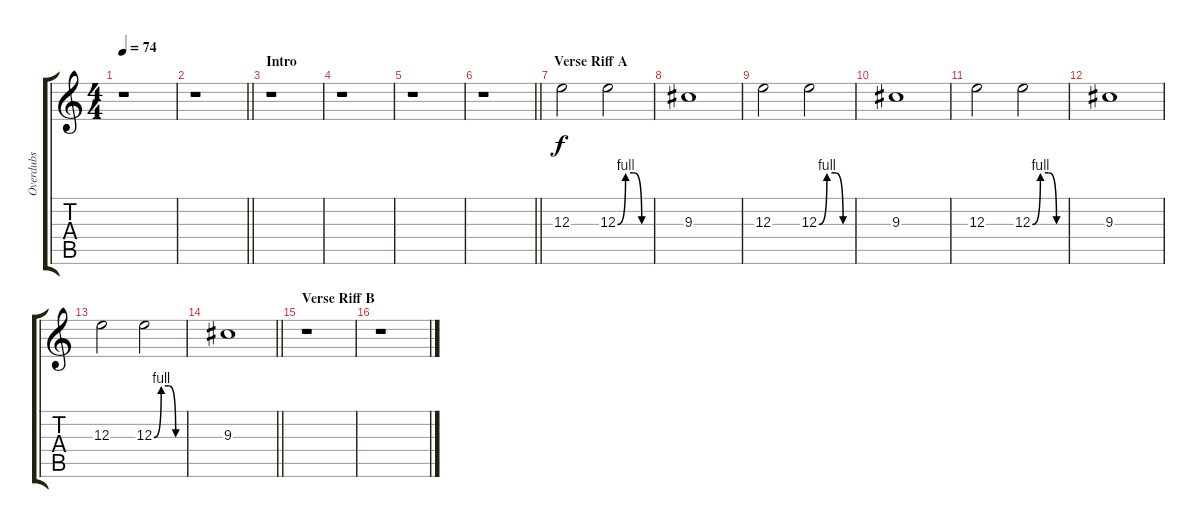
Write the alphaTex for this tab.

\track ("Overdubs" "Overdubs") {instrument overdrivenguitar}
\staff {score tabs}
\tuning (Db4 Ab3 E3 B2 Gb2 B1) {hide}
\ts (4 4)
\tempo 74
\clef g2
\ks c
r.1{dy f} |
\barLineRight lightlight
r.1 |
\section ("" "Intro")
r.1 |
r.1 |
r.1 |
\barLineRight lightlight
r.1 |
\section ("" "Verse Riff A")
12.3.2 12.3{be (custom 0 0 15 4 30 4 45 0 60 0)}.2 |
9.3.1 |
12.3.2 12.3{be (custom 0 0 15 4 30 4 45 0 60 0)}.2 |
9.3.1 |
12.3.2 12.3{be (custom 0 0 15 4 30 4 45 0 60 0)}.2 |
9.3.1 |
12.3.2 12.3{be (custom 0 0 15 4 30 4 45 0 60 0)}.2 |
\barLineRight lightlight
9.3.1 |
\section ("" "Verse Riff B")
r.1 |
r.1
